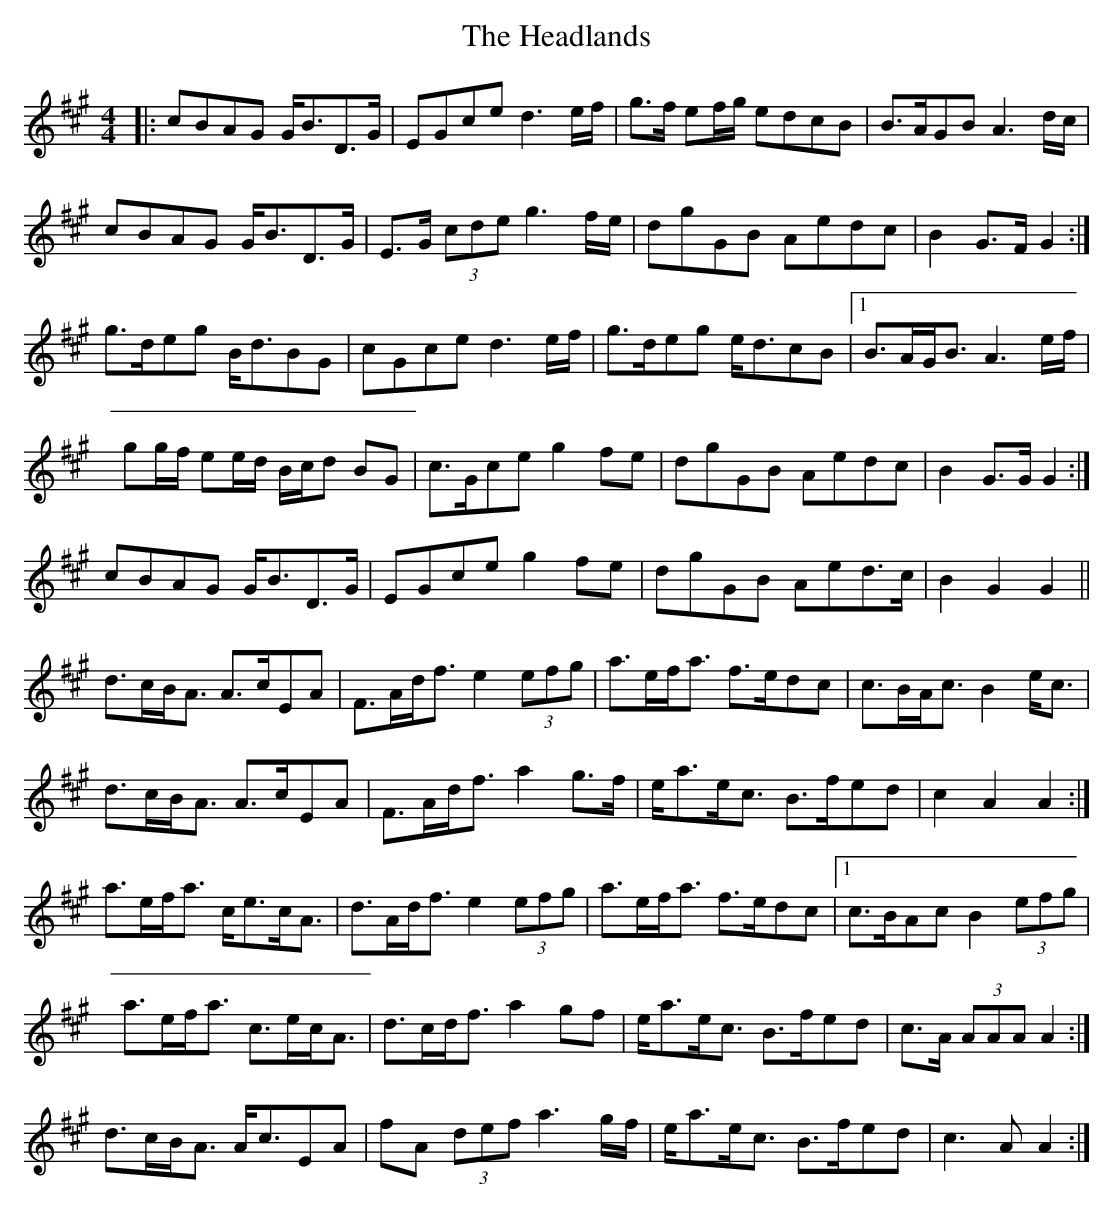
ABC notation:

X:1
T: The Headlands
M: 4/4
L: 1/8
K: Amaj
|:cBAG G<BD>G|EGce d3 e/f/|g>f ef/g/ edcB|B>AGB A3 d/c/|
cBAG G<BD>G|E>G (3cde g3 f/e/|dgGB Aedc|B2 G>F G2:|
g>deg B<dBG|cGce d3 e/f/|g>deg e<dcB|1 B>AG<B A3 e/f/|
gg/f/ ee/d/ B/c/d BG|c>Gce g2 fe|dgGB Aedc|B2 G>G G2:|
cBAG G<BD>G|EGce g2 fe|dgGB Aed>c|B2 G2 G2||
d>cB<A A>cEA|F>Ad<f e2 (3efg|a>ef<a f>edc|c>BA<c B2 e<c|
d>cB<A A>cEA|F>Ad<f a2 g>f|e<ae<c B>fed|c2 A2 A2:|
a>ef<a c<ec<A|d>Ad<f e2 (3efg|a>ef<a f>edc|1 c>BAc B2 (3efg|
a>ef<a c>ec<A|d>cd<f a2 gf|e<ae<c B>fed|c>A (3AAA A2:|
d>cB<A A<cEA|fA (3def a3 g/f/|e<ae<c B>fed|c3 A A2:|
